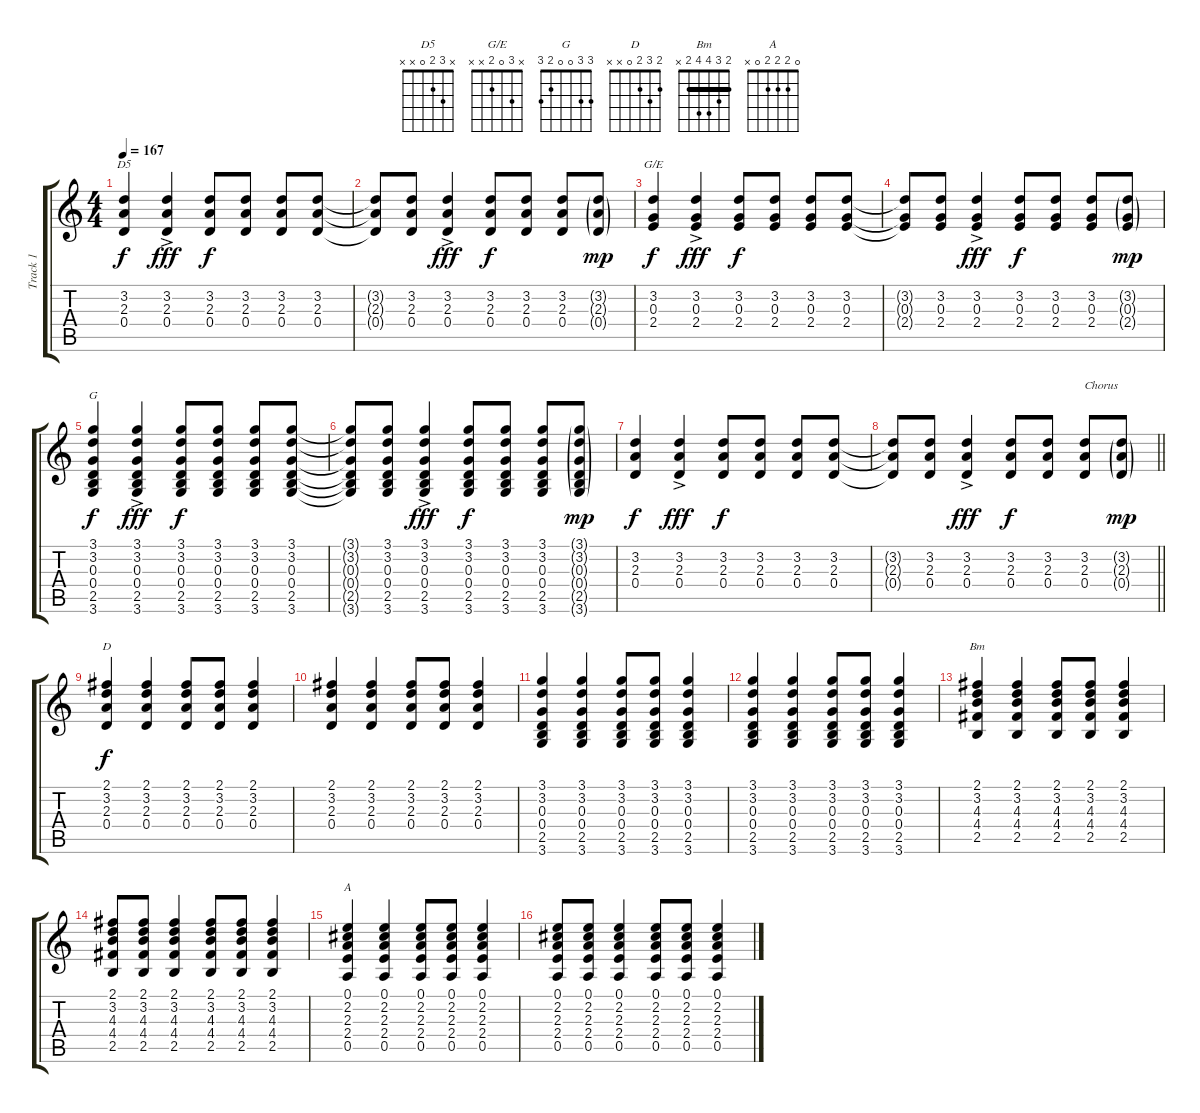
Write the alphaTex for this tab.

\track ("Track 1" "Track 1") {instrument acousticguitarnylon}
\staff {score tabs}
\tuning (E4 B3 G3 D3 A2 E2) {hide}
\chord ("D5" x 3 2 0 x x)
\chord ("G/E" x 3 0 2 x x)
\chord ("G" 3 3 0 0 2 3)
\chord ("D" 2 3 2 0 x x)
\chord ("Bm" 2 3 4 4 2 x) {barre 2}
\chord ("A" 0 2 2 2 0 x)
\ts (4 4)
\tempo 167
\clef g2
\ks c
(3.2 2.3 0.4).4{ch "D5" dy f} (3.2{ac} 2.3{ac} 0.4{ac}).4{dy fff} (3.2 2.3 0.4).8{dy f} (3.2 2.3 0.4).8 (3.2 2.3 0.4).8 (3.2 2.3 0.4).8 |
(3.2{t} 2.3{t} 0.4{t}).8 (3.2 2.3 0.4).8 (3.2{ac} 2.3{ac} 0.4{ac}).4{dy fff} (3.2 2.3 0.4).8{dy f} (3.2 2.3 0.4).8 (3.2 2.3 0.4).8 (3.2{g} 2.3{g} 0.4{g}).8{dy mp} |
(3.2 0.3 2.4).4{ch "G/E" dy f} (3.2{ac} 0.3{ac} 2.4{ac}).4{dy fff} (3.2 0.3 2.4).8{dy f} (3.2 0.3 2.4).8 (3.2 0.3 2.4).8 (3.2 0.3 2.4).8 |
(3.2{t} 0.3{t} 2.4{t}).8 (3.2 0.3 2.4).8 (3.2{ac} 0.3{ac} 2.4{ac}).4{dy fff} (3.2 0.3 2.4).8{dy f} (3.2 0.3 2.4).8 (3.2 0.3 2.4).8 (3.2{g} 0.3{g} 2.4{g}).8{dy mp} |
(3.1 3.2 0.3 0.4 2.5 3.6).4{ch "G" dy f} (3.1{ac} 3.2{ac} 0.3{ac} 0.4{ac} 2.5{ac} 3.6{ac}).4{dy fff} (3.1 3.2 0.3 0.4 2.5 3.6).8{dy f} (3.1 3.2 0.3 0.4 2.5 3.6).8 (3.1 3.2 0.3 0.4 2.5 3.6).8 (3.1 3.2 0.3 0.4 2.5 3.6).8 |
(3.1{t} 3.2{t} 0.3{t} 0.4{t} 2.5{t} 3.6{t}).8 (3.1 3.2 0.3 0.4 2.5 3.6).8 (3.1{ac} 3.2{ac} 0.3{ac} 0.4{ac} 2.5{ac} 3.6{ac}).4{dy fff} (3.1 3.2 0.3 0.4 2.5 3.6).8{dy f} (3.1 3.2 0.3 0.4 2.5 3.6).8 (3.1 3.2 0.3 0.4 2.5 3.6).8 (3.1{g} 3.2{g} 0.3{g} 0.4{g} 2.5{g} 3.6{g}).8{dy mp} |
(3.2 2.3 0.4).4{dy f} (3.2{ac} 2.3{ac} 0.4{ac}).4{dy fff} (3.2 2.3 0.4).8{dy f} (3.2 2.3 0.4).8 (3.2 2.3 0.4).8 (3.2 2.3 0.4).8 |
\barLineRight lightlight
(3.2{t} 2.3{t} 0.4{t}).8 (3.2 2.3 0.4).8 (3.2{ac} 2.3{ac} 0.4{ac}).4{dy fff} (3.2 2.3 0.4).8{dy f} (3.2 2.3 0.4).8 (3.2 2.3 0.4).8{txt "Chorus"} (3.2{g} 2.3{g} 0.4{g}).8{dy mp} |
(2.1 3.2 2.3 0.4).4{ch "D" dy f} (2.1 3.2 2.3 0.4).4 (2.1 3.2 2.3 0.4).8 (2.1 3.2 2.3 0.4).8 (2.1 3.2 2.3 0.4).4 |
(2.1 3.2 2.3 0.4).4 (2.1 3.2 2.3 0.4).4 (2.1 3.2 2.3 0.4).8 (2.1 3.2 2.3 0.4).8 (2.1 3.2 2.3 0.4).4 |
(3.1 3.2 0.3 0.4 2.5 3.6).4 (3.1 3.2 0.3 0.4 2.5 3.6).4 (3.1 3.2 0.3 0.4 2.5 3.6).8 (3.1 3.2 0.3 0.4 2.5 3.6).8 (3.1 3.2 0.3 0.4 2.5 3.6).4 |
(3.1 3.2 0.3 0.4 2.5 3.6).4 (3.1 3.2 0.3 0.4 2.5 3.6).4 (3.1 3.2 0.3 0.4 2.5 3.6).8 (3.1 3.2 0.3 0.4 2.5 3.6).8 (3.1 3.2 0.3 0.4 2.5 3.6).4 |
(2.1 3.2 4.3 4.4 2.5).4{ch "Bm"} (2.1 3.2 4.3 4.4 2.5).4 (2.1 3.2 4.3 4.4 2.5).8 (2.1 3.2 4.3 4.4 2.5).8 (2.1 3.2 4.3 4.4 2.5).4 |
(2.1 3.2 4.3 4.4 2.5).8 (2.1 3.2 4.3 4.4 2.5).8 (2.1 3.2 4.3 4.4 2.5).4 (2.1 3.2 4.3 4.4 2.5).8 (2.1 3.2 4.3 4.4 2.5).8 (2.1 3.2 4.3 4.4 2.5).4 |
(0.1 2.2 2.3 2.4 0.5).4{ch "A"} (0.1 2.2 2.3 2.4 0.5).4 (0.1 2.2 2.3 2.4 0.5).8 (0.1 2.2 2.3 2.4 0.5).8 (0.1 2.2 2.3 2.4 0.5).4 |
(0.1 2.2 2.3 2.4 0.5).8 (0.1 2.2 2.3 2.4 0.5).8 (0.1 2.2 2.3 2.4 0.5).4 (0.1 2.2 2.3 2.4 0.5).8 (0.1 2.2 2.3 2.4 0.5).8 (0.1 2.2 2.3 2.4 0.5).4
